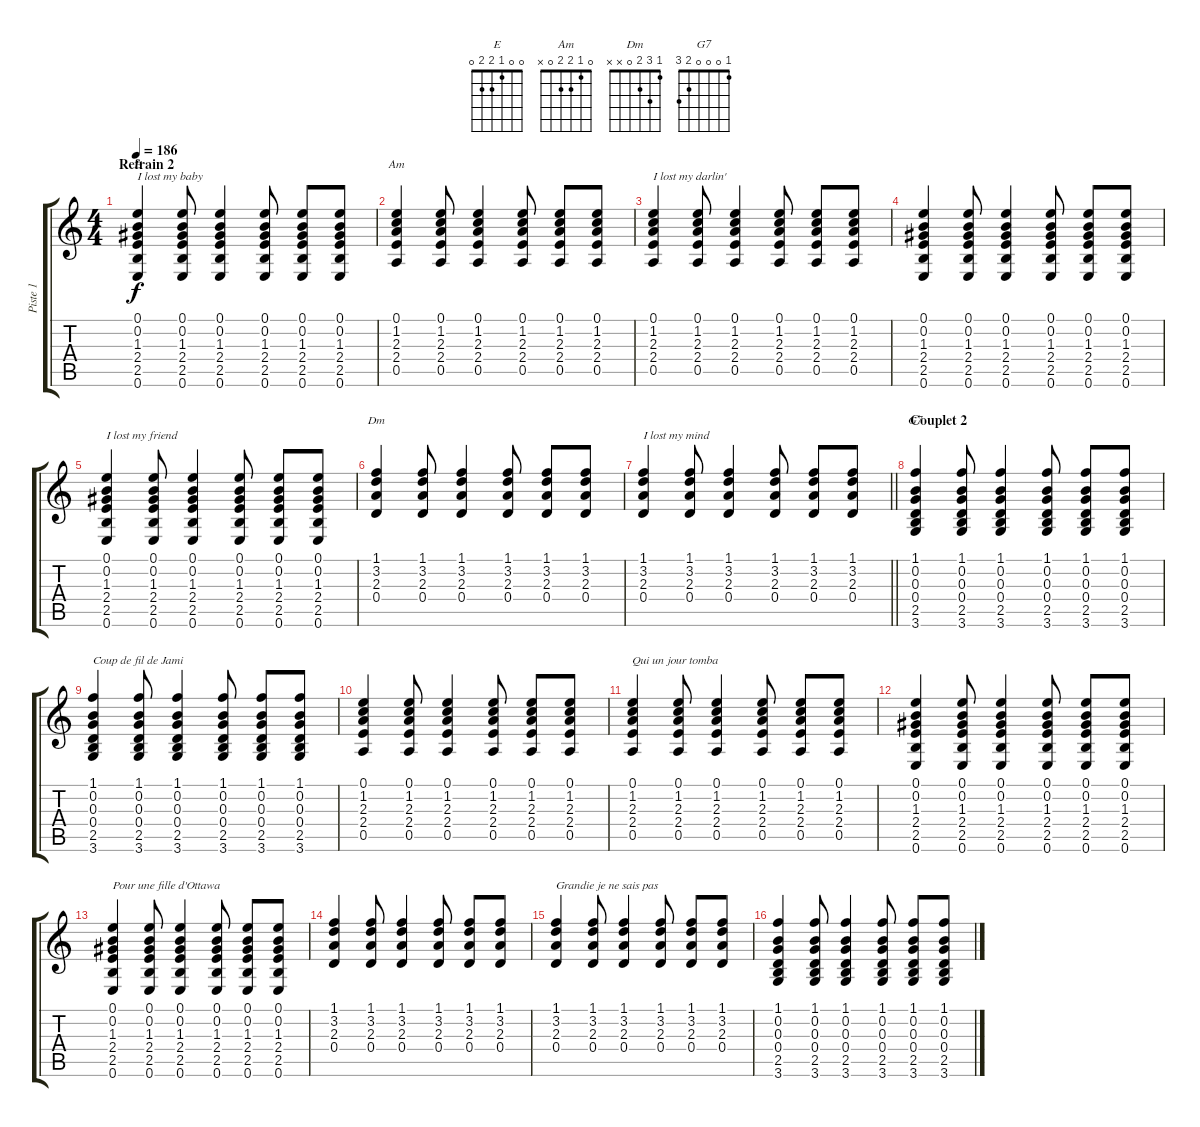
\track ("Piste 1" "Piste 1") {instrument acousticguitarsteel}
\staff {score tabs}
\tuning (E4 B3 G3 D3 A2 E2) {hide}
\chord ("E" 0 0 1 2 2 0)
\chord ("Am" 0 1 2 2 0 x)
\chord ("Dm" 1 3 2 0 x x)
\chord ("G7" 1 0 0 0 2 3)
\ts (4 4)
\section ("" "Refrain 2")
\tempo 186
\clef g2
\ks c
(0.1 0.2 1.3 2.4 2.5 0.6).4{ch "E" txt "I lost my baby" dy f} (0.1 0.2 1.3 2.4 2.5 0.6).8 (0.1 0.2 1.3 2.4 2.5 0.6).4 (0.1 0.2 1.3 2.4 2.5 0.6).8 (0.1 0.2 1.3 2.4 2.5 0.6).8 (0.1 0.2 1.3 2.4 2.5 0.6).8 |
(0.1 1.2 2.3 2.4 0.5).4{ch "Am"} (0.1 1.2 2.3 2.4 0.5).8 (0.1 1.2 2.3 2.4 0.5).4 (0.1 1.2 2.3 2.4 0.5).8 (0.1 1.2 2.3 2.4 0.5).8 (0.1 1.2 2.3 2.4 0.5).8 |
(0.1 1.2 2.3 2.4 0.5).4{txt "I lost my darlin'"} (0.1 1.2 2.3 2.4 0.5).8 (0.1 1.2 2.3 2.4 0.5).4 (0.1 1.2 2.3 2.4 0.5).8 (0.1 1.2 2.3 2.4 0.5).8 (0.1 1.2 2.3 2.4 0.5).8 |
(0.1 0.2 1.3 2.4 2.5 0.6).4 (0.1 0.2 1.3 2.4 2.5 0.6).8 (0.1 0.2 1.3 2.4 2.5 0.6).4 (0.1 0.2 1.3 2.4 2.5 0.6).8 (0.1 0.2 1.3 2.4 2.5 0.6).8 (0.1 0.2 1.3 2.4 2.5 0.6).8 |
(0.1 0.2 1.3 2.4 2.5 0.6).4{txt "I lost my friend"} (0.1 0.2 1.3 2.4 2.5 0.6).8 (0.1 0.2 1.3 2.4 2.5 0.6).4 (0.1 0.2 1.3 2.4 2.5 0.6).8 (0.1 0.2 1.3 2.4 2.5 0.6).8 (0.1 0.2 1.3 2.4 2.5 0.6).8 |
(1.1 3.2 2.3 0.4).4{ch "Dm"} (1.1 3.2 2.3 0.4).8 (1.1 3.2 2.3 0.4).4 (1.1 3.2 2.3 0.4).8 (1.1 3.2 2.3 0.4).8 (1.1 3.2 2.3 0.4).8 |
\barLineRight lightlight
(1.1 3.2 2.3 0.4).4{txt "I lost my mind"} (1.1 3.2 2.3 0.4).8 (1.1 3.2 2.3 0.4).4 (1.1 3.2 2.3 0.4).8 (1.1 3.2 2.3 0.4).8 (1.1 3.2 2.3 0.4).8 |
\section ("" "Couplet 2")
(1.1 0.2 0.3 0.4 2.5 3.6).4{ch "G7"} (1.1 0.2 0.3 0.4 2.5 3.6).8 (1.1 0.2 0.3 0.4 2.5 3.6).4 (1.1 0.2 0.3 0.4 2.5 3.6).8 (1.1 0.2 0.3 0.4 2.5 3.6).8 (1.1 0.2 0.3 0.4 2.5 3.6).8 |
(1.1 0.2 0.3 0.4 2.5 3.6).4{txt "Coup de fil de Jami"} (1.1 0.2 0.3 0.4 2.5 3.6).8 (1.1 0.2 0.3 0.4 2.5 3.6).4 (1.1 0.2 0.3 0.4 2.5 3.6).8 (1.1 0.2 0.3 0.4 2.5 3.6).8 (1.1 0.2 0.3 0.4 2.5 3.6).8 |
(0.1 1.2 2.3 2.4 0.5).4 (0.1 1.2 2.3 2.4 0.5).8 (0.1 1.2 2.3 2.4 0.5).4 (0.1 1.2 2.3 2.4 0.5).8 (0.1 1.2 2.3 2.4 0.5).8 (0.1 1.2 2.3 2.4 0.5).8 |
(0.1 1.2 2.3 2.4 0.5).4{txt "Qui un jour tomba"} (0.1 1.2 2.3 2.4 0.5).8 (0.1 1.2 2.3 2.4 0.5).4 (0.1 1.2 2.3 2.4 0.5).8 (0.1 1.2 2.3 2.4 0.5).8 (0.1 1.2 2.3 2.4 0.5).8 |
(0.1 0.2 1.3 2.4 2.5 0.6).4 (0.1 0.2 1.3 2.4 2.5 0.6).8 (0.1 0.2 1.3 2.4 2.5 0.6).4 (0.1 0.2 1.3 2.4 2.5 0.6).8 (0.1 0.2 1.3 2.4 2.5 0.6).8 (0.1 0.2 1.3 2.4 2.5 0.6).8 |
(0.1 0.2 1.3 2.4 2.5 0.6).4{txt "Pour une fille d'Ottawa"} (0.1 0.2 1.3 2.4 2.5 0.6).8 (0.1 0.2 1.3 2.4 2.5 0.6).4 (0.1 0.2 1.3 2.4 2.5 0.6).8 (0.1 0.2 1.3 2.4 2.5 0.6).8 (0.1 0.2 1.3 2.4 2.5 0.6).8 |
(1.1 3.2 2.3 0.4).4 (1.1 3.2 2.3 0.4).8 (1.1 3.2 2.3 0.4).4 (1.1 3.2 2.3 0.4).8 (1.1 3.2 2.3 0.4).8 (1.1 3.2 2.3 0.4).8 |
(1.1 3.2 2.3 0.4).4{txt "Grandie je ne sais pas"} (1.1 3.2 2.3 0.4).8 (1.1 3.2 2.3 0.4).4 (1.1 3.2 2.3 0.4).8 (1.1 3.2 2.3 0.4).8 (1.1 3.2 2.3 0.4).8 |
(1.1 0.2 0.3 0.4 2.5 3.6).4 (1.1 0.2 0.3 0.4 2.5 3.6).8 (1.1 0.2 0.3 0.4 2.5 3.6).4 (1.1 0.2 0.3 0.4 2.5 3.6).8 (1.1 0.2 0.3 0.4 2.5 3.6).8 (1.1 0.2 0.3 0.4 2.5 3.6).8
